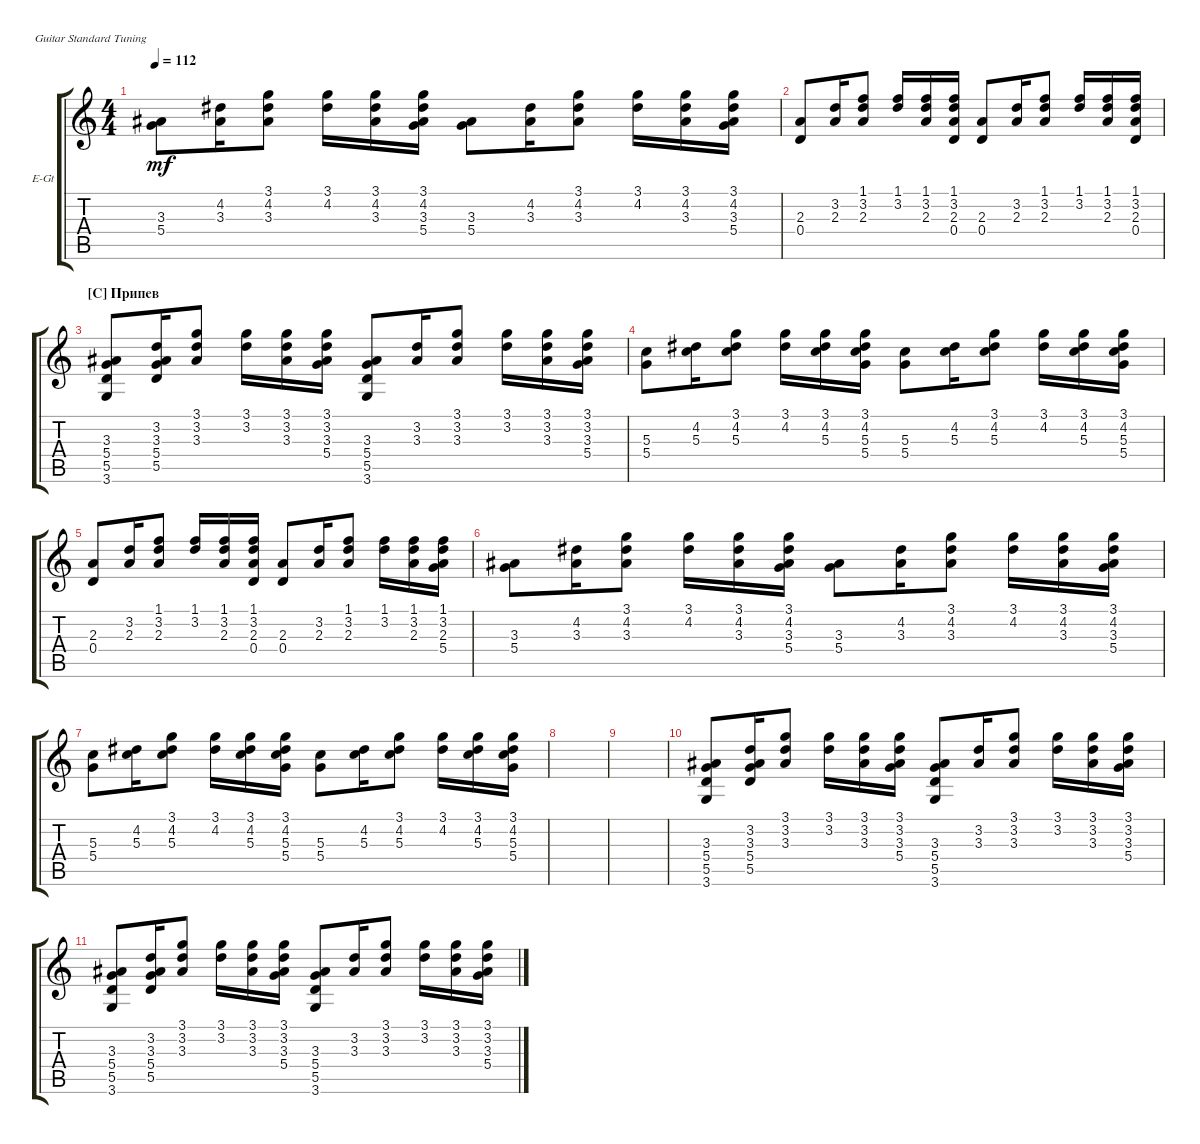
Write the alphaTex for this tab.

\defaultSystemsLayout 4
\bracketExtendMode groupsimilarinstruments
\firstSystemTrackNameOrientation horizontal
\otherSystemsTrackNameOrientation horizontal
\track ("Ритм" "E-Gt") {instrument electricguitarclean}
\staff {score tabs}
\tuning (E4 B3 G3 D3 A2 E2)
\ts (4 4)
\tempo 112
\clef g2
\ks c
(5.4 3.3).8{dy mf} (3.3 4.2).16 (3.3 4.2 3.1).8 (4.2 3.1).16 (3.3 3.1 4.2).16 (3.3 4.2 3.1 5.4).16 (5.4 3.3).8 (3.3 4.2).16 (3.3 4.2 3.1).8 (4.2 3.1).16 (3.3 3.1 4.2).16 (3.3 4.2 3.1 5.4).16 |
(0.4 2.3).8 (2.3 3.2).16 (2.3 3.2 1.1).8 (3.2 1.1).16 (2.3 1.1 3.2).16 (2.3 3.2 1.1 0.4).16 (0.4 2.3).8 (2.3 3.2).16 (2.3 3.2 1.1).8 (3.2 1.1).16 (2.3 1.1 3.2).16 (2.3 3.2 1.1 0.4).16 |
\section ("C" "Припев")
(3.6 5.5 5.4 3.3).8 (3.3 3.2 5.5 5.4).16 (3.3 3.2 3.1).8 (3.2 3.1).16 (3.3 3.1 3.2).16 (3.3 3.2 3.1 5.4).16 (3.6 5.5 5.4 3.3).8 (3.3 3.2).16 (3.3 3.2 3.1).8 (3.2 3.1).16 (3.3 3.1 3.2).16 (3.3 3.2 3.1 5.4).16 |
(5.4 5.3).8 (5.3 4.2).16 (5.3 4.2 3.1).8 (4.2 3.1).16 (5.3 3.1 4.2).16 (5.3 4.2 3.1 5.4).16 (5.4 5.3).8 (5.3 4.2).16 (5.3 4.2 3.1).8 (4.2 3.1).16 (5.3 3.1 4.2).16 (5.3 4.2 3.1 5.4).16 |
(0.4 2.3).8 (2.3 3.2).16 (2.3 3.2 1.1).8 (3.2 1.1).16 (2.3 1.1 3.2).16 (2.3 3.2 1.1 0.4).16 (0.4 2.3).8 (2.3 3.2).16 (2.3 3.2 1.1).8 (3.2 1.1).16 (2.3 1.1 3.2).16 (2.3 3.2 1.1 5.4).16 |
(5.4 3.3).8 (3.3 4.2).16 (3.3 4.2 3.1).8 (4.2 3.1).16 (3.3 3.1 4.2).16 (3.3 4.2 3.1 5.4).16 (5.4 3.3).8 (3.3 4.2).16 (3.3 4.2 3.1).8 (4.2 3.1).16 (3.3 3.1 4.2).16 (3.3 4.2 3.1 5.4).16 |
(5.4 5.3).8 (5.3 4.2).16 (5.3 4.2 3.1).8 (4.2 3.1).16 (5.3 3.1 4.2).16 (5.3 4.2 3.1 5.4).16 (5.4 5.3).8 (5.3 4.2).16 (5.3 4.2 3.1).8 (4.2 3.1).16 (5.3 3.1 4.2).16 (5.3 4.2 3.1 5.4).16 |
|
|
(3.6 5.5 5.4 3.3).8 (3.3 3.2 5.5 5.4).16 (3.3 3.2 3.1).8 (3.2 3.1).16 (3.3 3.1 3.2).16 (3.3 3.2 3.1 5.4).16 (3.6 5.5 5.4 3.3).8 (3.3 3.2).16 (3.3 3.2 3.1).8 (3.2 3.1).16 (3.3 3.1 3.2).16 (3.3 3.2 3.1 5.4).16 |
(3.6 5.5 5.4 3.3).8 (3.3 3.2 5.5 5.4).16 (3.3 3.2 3.1).8 (3.2 3.1).16 (3.3 3.1 3.2).16 (3.3 3.2 3.1 5.4).16 (3.6 5.5 5.4 3.3).8 (3.3 3.2).16 (3.3 3.2 3.1).8 (3.2 3.1).16 (3.3 3.1 3.2).16 (3.3 3.2 3.1 5.4).16
